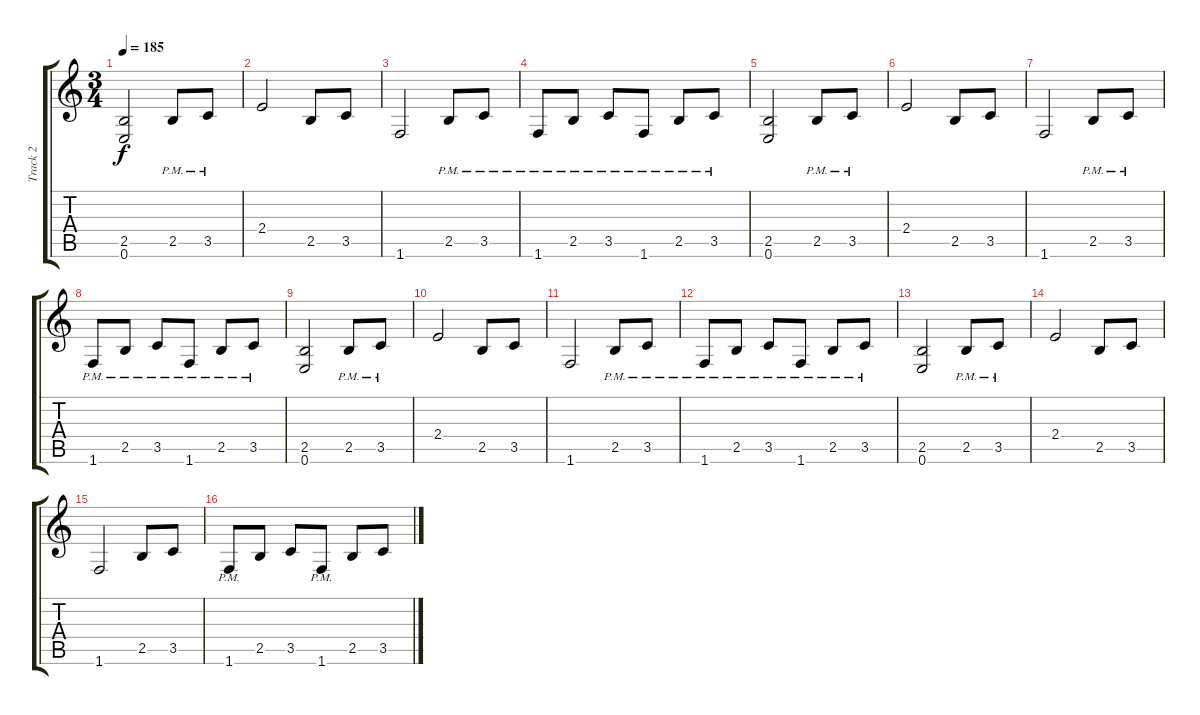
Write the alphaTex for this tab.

\track ("Track 2" "Track 2") {instrument distortionguitar}
\staff {score tabs}
\tuning (E4 B3 G3 D3 A2 E2) {hide}
\ts (3 4)
\tempo 185
\clef g2
\ks c
(2.5 0.6).2{dy f} 2.5{pm}.8 3.5{pm}.8 |
2.4.2 2.5.8 3.5.8 |
1.6.2 2.5{pm}.8 3.5{pm}.8 |
1.6{pm}.8 2.5{pm}.8 3.5{pm}.8 1.6{pm}.8 2.5{pm}.8 3.5{pm}.8 |
(2.5 0.6).2 2.5{pm}.8 3.5{pm}.8 |
2.4.2 2.5.8 3.5.8 |
1.6.2 2.5{pm}.8 3.5{pm}.8 |
1.6{pm}.8 2.5{pm}.8 3.5{pm}.8 1.6{pm}.8 2.5{pm}.8 3.5{pm}.8 |
(2.5 0.6).2 2.5{pm}.8 3.5{pm}.8 |
2.4.2 2.5.8 3.5.8 |
1.6.2 2.5{pm}.8 3.5{pm}.8 |
1.6{pm}.8 2.5{pm}.8 3.5{pm}.8 1.6{pm}.8 2.5{pm}.8 3.5{pm}.8 |
(2.5 0.6).2 2.5{pm}.8 3.5{pm}.8 |
2.4.2 2.5.8 3.5.8 |
1.6.2 2.5.8 3.5.8 |
1.6{pm}.8 2.5.8 3.5.8 1.6{pm}.8 2.5.8 3.5.8
